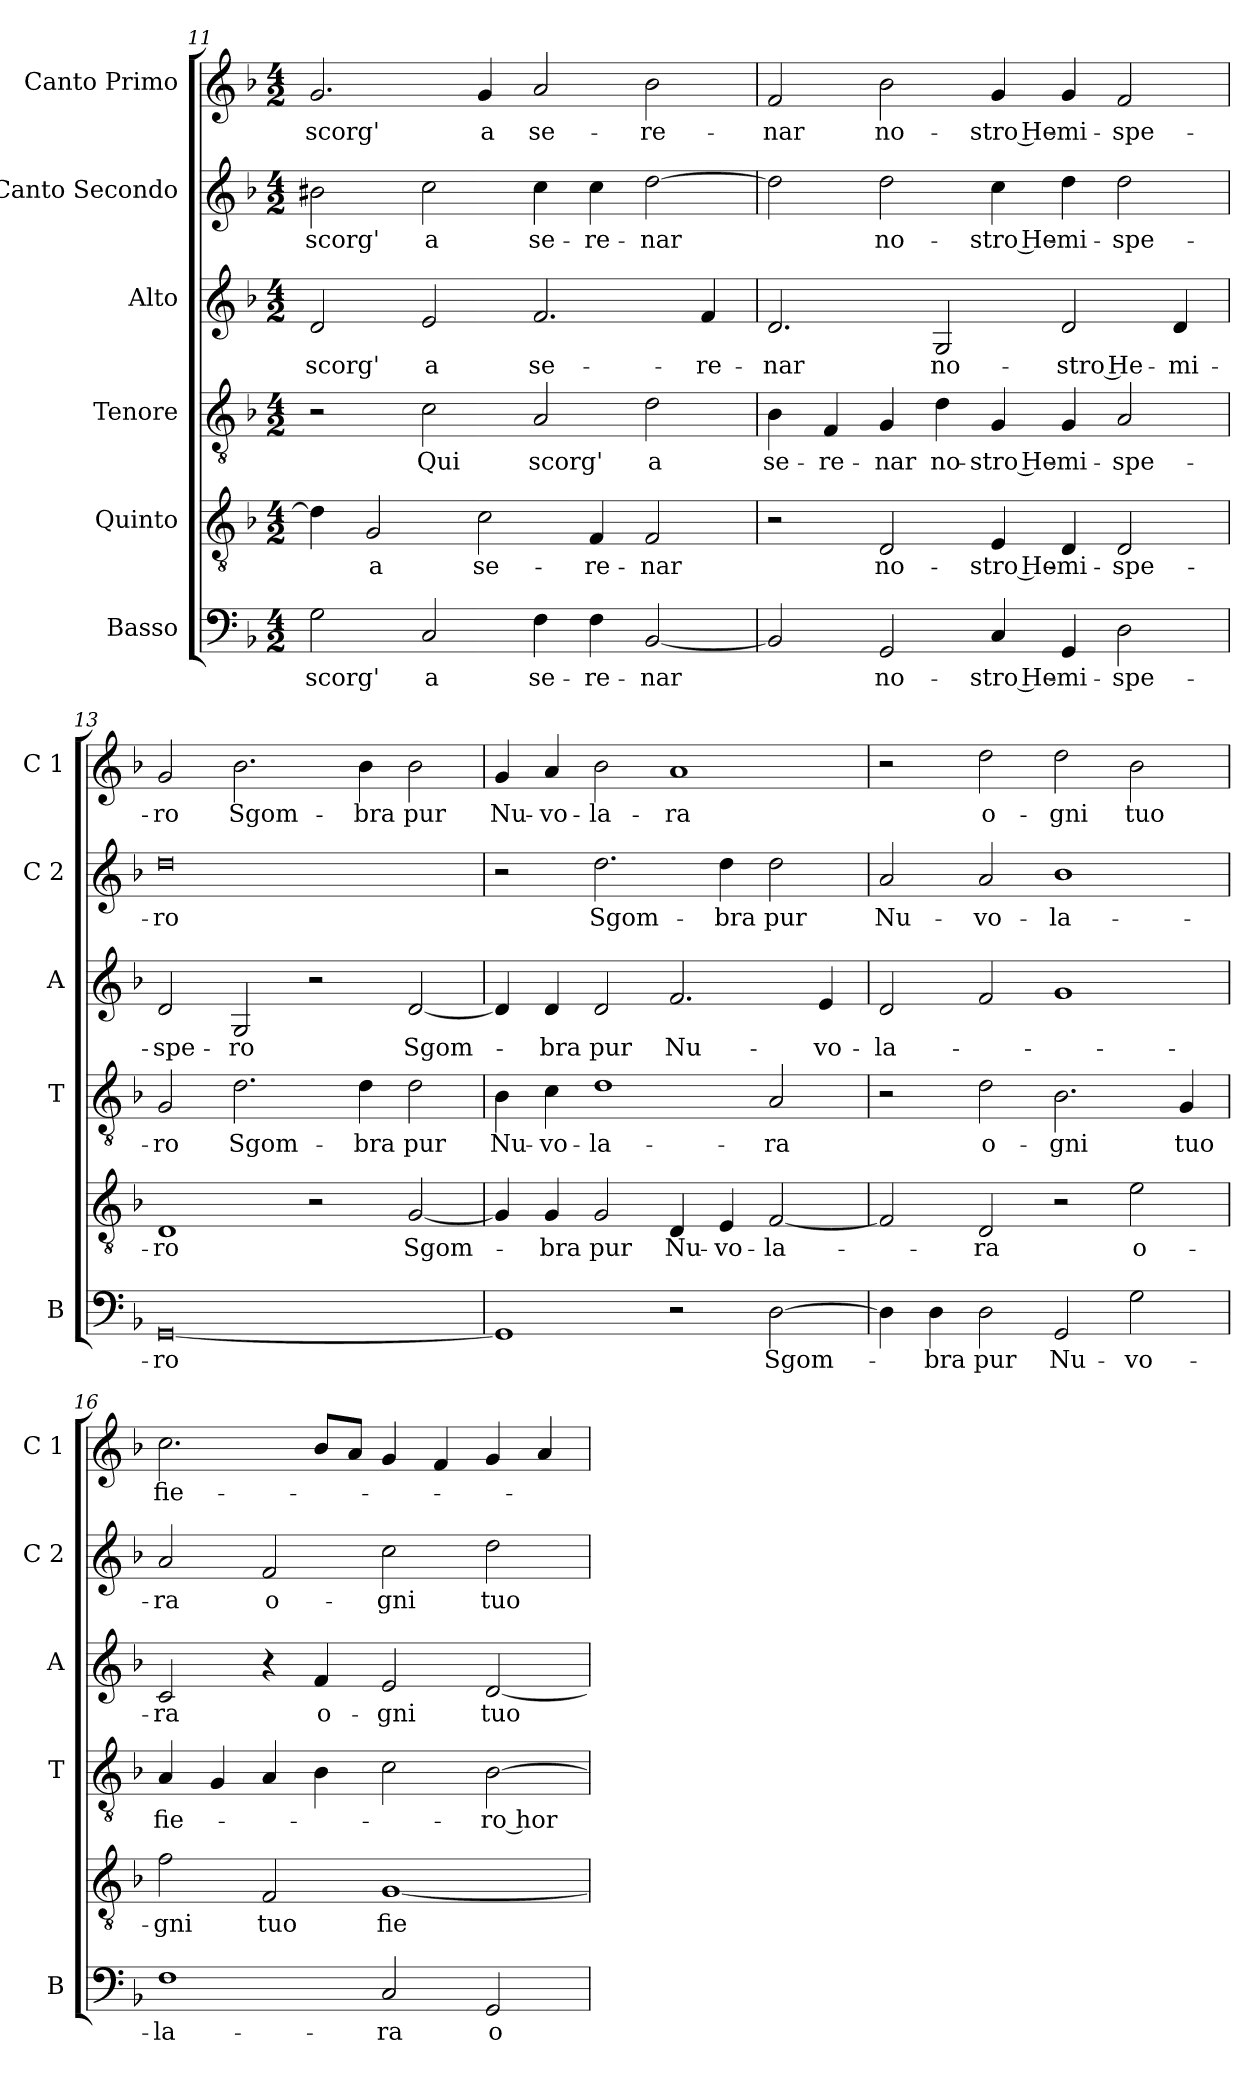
**kern	**text	**kern	**text	**kern	**text	**kern	**text	**kern	**text	**kern	**text
*part6	*part6	*part5	*part5	*part4	*part4	*part3	*part3	*part2	*part2	*part1	*part1
*staff6	*staff6	*staff5	*staff5	*staff4	*staff4	*staff3	*staff3	*staff2	*staff2	*staff1	*staff1
*I"Basso	*	*I"Quinto	*	*I"Tenore	*	*I"Alto	*	*I"Canto Secondo	*	*I"Canto Primo	*
*I'B	*	*	*	*I'T	*	*I'A	*	*I'C 2	*	*I'C 1	*
!!LO:LB:g=z
*clefF4	*	*clefGv2	*	*clefGv2	*	*clefG2	*	*clefG2	*	*clefG2	*
*k[b-]	*	*k[b-]	*	*k[b-]	*	*k[b-]	*	*k[b-]	*	*k[b-]	*
*F:	*	*F:	*	*F:	*	*F:	*	*F:	*	*F:	*
*M4/2	*	*M4/2	*	*M4/2	*	*M4/2	*	*M4/2	*	*M4/2	*
=11	=11	=11	=11	=11	=11	=11	=11	=11	=11	=11	=11
!	!LO:LY:b	!	!	!	!	!	!LO:LY:b	!	!LO:LY:b	!	!LO:LY:b
2G\	scorg'	4d\]	.	2r	.	2d/	scorg'	2b#X\	scorg'	2.g/	scorg'
!	!	!	!LO:LY:b	!	!	!	!	!	!	!	!
.	.	2G/	a	.	.	.	.	.	.	.	.
!	!LO:LY:b	!	!	!	!LO:LY:b	!	!LO:LY:b	!	!LO:LY:b	!	!
2C/	a	.	.	2c\	Qui	2e/	a	2cc\	a	.	.
!	!	!	!LO:LY:b	!	!	!	!	!	!	!	!LO:LY:b
.	.	2c\	se-	.	.	.	.	.	.	4g/	a
!	!LO:LY:b	!	!	!	!LO:LY:b	!	!LO:LY:b	!	!LO:LY:b	!	!LO:LY:b
4F\	se-	.	.	2A/	scorg'	2.f/	se-	4cc\	se-	2a/	se-
!	!LO:LY:b	!	!LO:LY:b	!	!	!	!	!	!LO:LY:b	!	!
4F\	-re-	4F/	-re-	.	.	.	.	4cc\	-re-	.	.
!	!LO:LY:b	!	!LO:LY:b	!	!LO:LY:b	!	!	!	!LO:LY:b	!	!LO:LY:b
[2BB-/	-nar	2F/	-nar	2d\	a	.	.	[2dd\	-nar	2b-\	-re-
!	!	!	!	!	!	!	!LO:LY:b	!	!	!	!
.	.	.	.	.	.	4f/	-re-	.	.	.	.
=12	=12	=12	=12	=12	=12	=12	=12	=12	=12	=12	=12
!	!	!	!	!	!LO:LY:b	!	!LO:LY:b	!	!	!	!LO:LY:b
2BB-/]	.	2r	.	4B-\	se-	2.d/	-nar	2dd\]	.	2f/	-nar
!	!	!	!	!	!LO:LY:b	!	!	!	!	!	!
.	.	.	.	4F/	-re-	.	.	.	.	.	.
!	!LO:LY:b	!	!LO:LY:b	!	!LO:LY:b	!	!	!	!LO:LY:b	!	!LO:LY:b
2GG/	no-	2D/	no-	4G/	-nar	.	.	2dd\	no-	2b-\	no-
!	!	!	!	!	!LO:LY:b	!	!LO:LY:b	!	!	!	!
.	.	.	.	4d\	no-	2G/	no-	.	.	.	.
!	!LO:LY:b	!	!LO:LY:b	!	!LO:LY:b	!	!	!	!LO:LY:b	!	!LO:LY:b
4C/	-stro He-	4E/	-stro He-	4G/	-stro He-	.	.	4cc\	-stro He-	4g/	-stro He-
!	!LO:LY:b	!	!LO:LY:b	!	!LO:LY:b	!	!LO:LY:b	!	!LO:LY:b	!	!LO:LY:b
4GG/	-mi-	4D/	-mi-	4G/	-mi-	2d/	-stro He-	4dd\	-mi-	4g/	-mi-
!	!LO:LY:b	!	!LO:LY:b	!	!LO:LY:b	!	!	!	!LO:LY:b	!	!LO:LY:b
2D\	-spe-	2D/	-spe-	2A/	-spe-	.	.	2dd\	-spe-	2f/	-spe-
!	!	!	!	!	!	!	!LO:LY:b	!	!	!	!
.	.	.	.	.	.	4d/	-mi-	.	.	.	.
=13	=13	=13	=13	=13	=13	=13	=13	=13	=13	=13	=13
!	!LO:LY:b	!	!LO:LY:b	!	!LO:LY:b	!	!LO:LY:b	!	!LO:LY:b	!	!LO:LY:b
[0GG	-ro	1D	-ro	2G/	-ro	2d/	-spe-	0dd	-ro	2g/	-ro
!	!	!	!	!	!LO:LY:b	!	!LO:LY:b	!	!	!	!LO:LY:b
.	.	.	.	2.d\	Sgom-	2G/	-ro	.	.	2.b-\	Sgom-
.	.	2r	.	.	.	2r	.	.	.	.	.
!	!	!	!	!	!LO:LY:b	!	!	!	!	!	!LO:LY:b
.	.	.	.	4d\	-bra	.	.	.	.	4b-\	-bra
!	!	!	!LO:LY:b	!	!LO:LY:b	!	!LO:LY:b	!	!	!	!LO:LY:b
.	.	[2G/	Sgom-	2d\	pur	[2d/	Sgom-	.	.	2b-\	pur
=14	=14	=14	=14	=14	=14	=14	=14	=14	=14	=14	=14
!	!	!	!	!	!LO:LY:b	!	!	!	!	!	!LO:LY:b
1GG]	.	4G/]	.	4B-\	Nu-	4d/]	.	2r	.	4g/	Nu-
!	!	!	!LO:LY:b	!	!LO:LY:b	!	!LO:LY:b	!	!	!	!LO:LY:b
.	.	4G/	-bra	4c\	-vo-	4d/	-bra	.	.	4a/	-vo-
!	!	!	!LO:LY:b	!	!LO:LY:b	!	!LO:LY:b	!	!LO:LY:b	!	!LO:LY:b
.	.	2G/	pur	1d	-la-	2d/	pur	2.dd\	Sgom-	2b-\	-la-
!	!	!	!LO:LY:b	!	!	!	!LO:LY:b	!	!	!	!LO:LY:b
2r	.	4D/	Nu-	.	.	2.f/	Nu-	.	.	1a	-ra
!	!	!	!LO:LY:b	!	!	!	!	!	!LO:LY:b	!	!
.	.	4E/	-vo-	.	.	.	.	4dd\	-bra	.	.
!	!LO:LY:b	!	!LO:LY:b	!	!LO:LY:b	!	!	!	!LO:LY:b	!	!
[2D\	Sgom-	[2F/	-la-	2A/	-ra	.	.	2dd\	pur	.	.
!	!	!	!	!	!	!	!LO:LY:b	!	!	!	!
.	.	.	.	.	.	4e/	-vo-	.	.	.	.
=15	=15	=15	=15	=15	=15	=15	=15	=15	=15	=15	=15
!	!	!	!	!	!	!	!LO:LY:b	!	!LO:LY:b	!	!
4D\]	.	2F/]	.	2r	.	2d/	-la-	2a/	Nu-	2r	.
!	!LO:LY:b	!	!	!	!	!	!	!	!	!	!
4D\	-bra	.	.	.	.	.	.	.	.	.	.
!	!LO:LY:b	!	!LO:LY:b	!	!LO:LY:b	!	!	!	!LO:LY:b	!	!LO:LY:b
2D\	pur	2D/	-ra	2d\	o-	2f/	.	2a/	-vo-	2dd\	o-
!	!LO:LY:b	!	!	!	!LO:LY:b	!	!	!	!LO:LY:b	!	!LO:LY:b
2GG/	Nu-	2r	.	2.B-\	-gni	1g	.	1b-	-la-	2dd\	-gni
!	!LO:LY:b	!	!LO:LY:b	!	!	!	!	!	!	!	!LO:LY:b
2G\	-vo-	2e\	o-	.	.	.	.	.	.	2b-\	tuo
!	!	!	!	!	!LO:LY:b	!	!	!	!	!	!
.	.	.	.	4G/	tuo	.	.	.	.	.	.
!!LO:PB:g=z
=16	=16	=16	=16	=16	=16	=16	=16	=16	=16	=16	=16
!	!LO:LY:b	!	!LO:LY:b	!	!LO:LY:b	!	!LO:LY:b	!	!LO:LY:b	!	!LO:LY:b
1F	-la-	2f\	-gni	4A/	fie-	2c/	-ra	2a/	-ra	2.cc\	fie-
.	.	.	.	4G/	.	.	.	.	.	.	.
!	!	!	!LO:LY:b	!	!	!	!	!	!LO:LY:b	!	!
.	.	2F/	tuo	4A/	.	4r	.	2f/	o-	.	.
!	!	!	!	!	!	!	!LO:LY:b	!	!	!	!
.	.	.	.	4B-\	.	4f/	o-	.	.	8b-/L	.
.	.	.	.	.	.	.	.	.	.	8a/J	.
!	!LO:LY:b	!	!LO:LY:b	!	!	!	!LO:LY:b	!	!LO:LY:b	!	!
2C/	-ra	[1G	fie-	2c\	.	2e/	-gni	2cc\	-gni	4g/	.
.	.	.	.	.	.	.	.	.	.	4f/	.
!	!LO:LY:b	!	!	!	!LO:LY:b	!	!LO:LY:b	!	!LO:LY:b	!	!
2GG/	o-	.	.	[2B-\	-ro hor-	[2d/	tuo	2dd\	tuo	4g/	.
.	.	.	.	.	.	.	.	.	.	4a/	.
=	=	=	=	=	=	=	=	=	=	=	=
*-	*-	*-	*-	*-	*-	*-	*-	*-	*-	*-	*-
